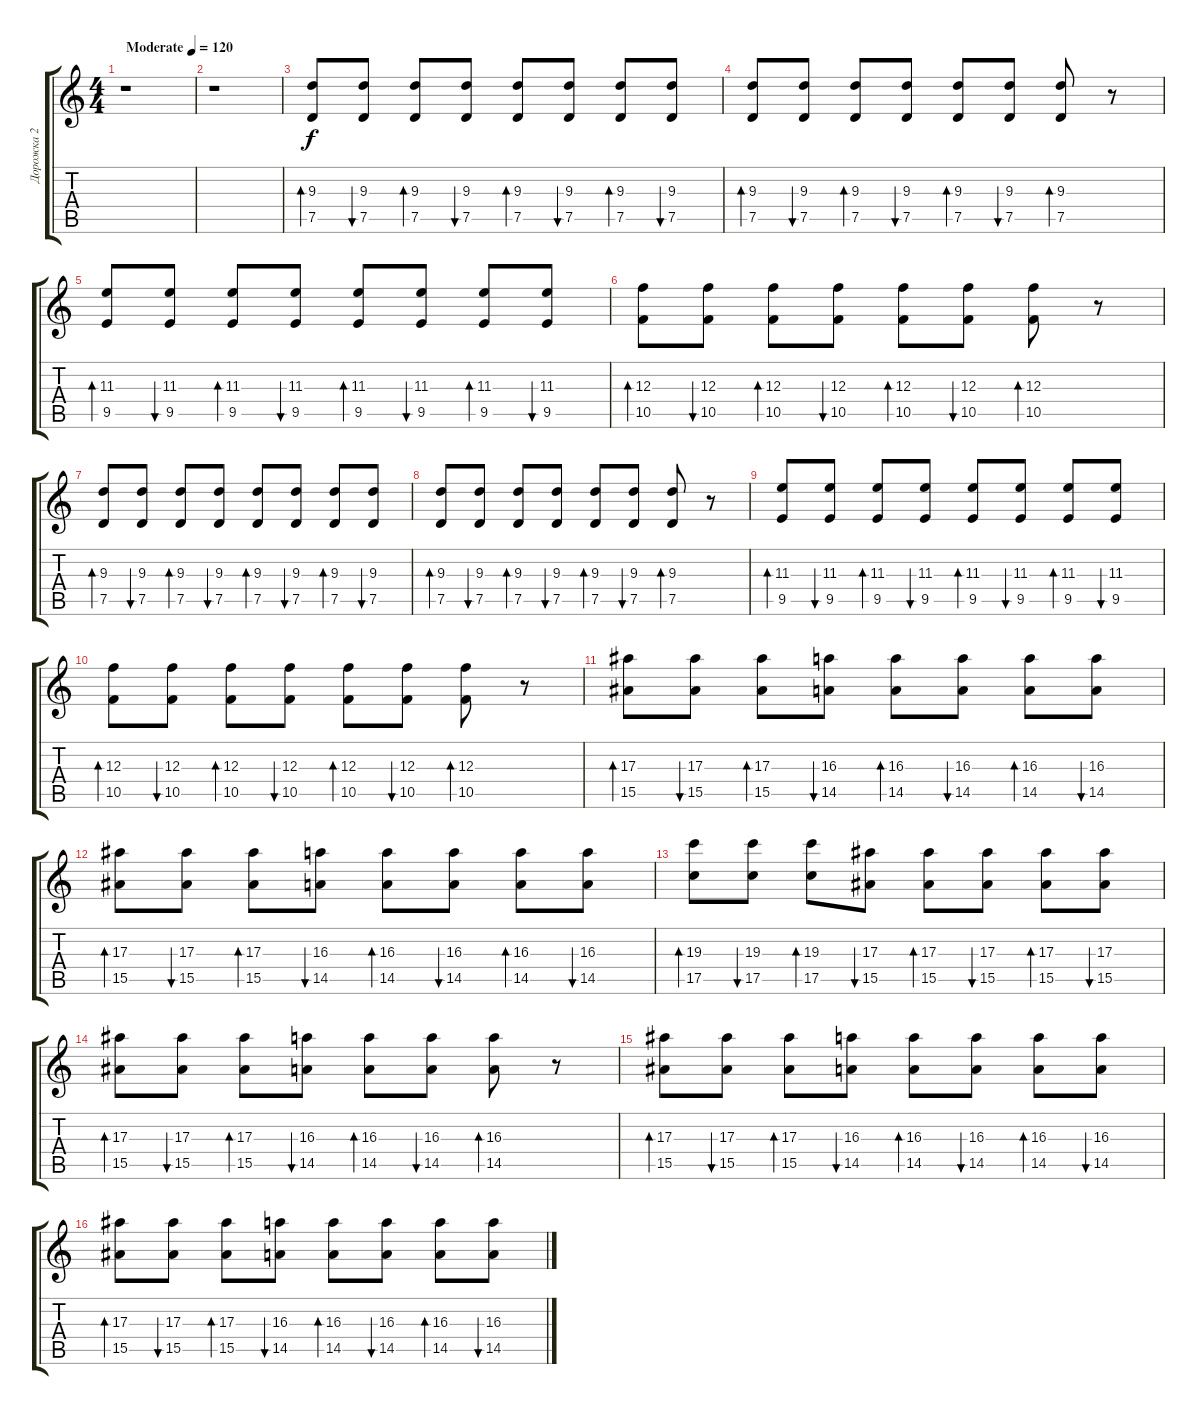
\track ("Дорожка 2" "Дорожка 2") {instrument distortionguitar}
\staff {score tabs}
\tuning (D4 A3 F3 C3 G2 C2) {hide}
\ts (4 4)
\tempo (120 "Moderate")
\clef g2
\ks c
r.1{dy f instrument distortionguitar} |
r.1 |
(9.3 7.5).8{bd 30} (9.3 7.5).8{bu 30} (9.3 7.5).8{bd 30} (9.3 7.5).8{bu 30} (9.3 7.5).8{bd 30} (9.3 7.5).8{bu 30} (9.3 7.5).8{bd 30} (9.3 7.5).8{bu 30} |
(9.3 7.5).8{bd 30} (9.3 7.5).8{bu 30} (9.3 7.5).8{bd 30} (9.3 7.5).8{bu 30} (9.3 7.5).8{bd 30} (9.3 7.5).8{bu 30} (9.3 7.5).8{bd 30} r.8 |
(11.3 9.5).8{bd 30} (11.3 9.5).8{bu 30} (11.3 9.5).8{bd 30} (11.3 9.5).8{bu 30} (11.3 9.5).8{bd 30} (11.3 9.5).8{bu 30} (11.3 9.5).8{bd 30} (11.3 9.5).8{bu 30} |
(12.3 10.5).8{bd 30} (12.3 10.5).8{bu 30} (12.3 10.5).8{bd 30} (12.3 10.5).8{bu 30} (12.3 10.5).8{bd 30} (12.3 10.5).8{bu 30} (12.3 10.5).8{bd 30} r.8 |
(9.3 7.5).8{bd 30} (9.3 7.5).8{bu 30} (9.3 7.5).8{bd 30} (9.3 7.5).8{bu 30} (9.3 7.5).8{bd 30} (9.3 7.5).8{bu 30} (9.3 7.5).8{bd 30} (9.3 7.5).8{bu 30} |
(9.3 7.5).8{bd 30} (9.3 7.5).8{bu 30} (9.3 7.5).8{bd 30} (9.3 7.5).8{bu 30} (9.3 7.5).8{bd 30} (9.3 7.5).8{bu 30} (9.3 7.5).8{bd 30} r.8 |
(11.3 9.5).8{bd 30} (11.3 9.5).8{bu 30} (11.3 9.5).8{bd 30} (11.3 9.5).8{bu 30} (11.3 9.5).8{bd 30} (11.3 9.5).8{bu 30} (11.3 9.5).8{bd 30} (11.3 9.5).8{bu 30} |
(12.3 10.5).8{bd 30} (12.3 10.5).8{bu 30} (12.3 10.5).8{bd 30} (12.3 10.5).8{bu 30} (12.3 10.5).8{bd 30} (12.3 10.5).8{bu 30} (12.3 10.5).8{bd 30} r.8 |
(17.3 15.5).8{bd 30} (17.3 15.5).8{bu 30} (17.3 15.5).8{bd 30} (16.3 14.5).8{bu 30} (16.3 14.5).8{bd 30} (16.3 14.5).8{bu 30} (16.3 14.5).8{bd 30} (16.3 14.5).8{bu 30} |
(17.3 15.5).8{bd 30} (17.3 15.5).8{bu 30} (17.3 15.5).8{bd 30} (16.3 14.5).8{bu 30} (16.3 14.5).8{bd 30} (16.3 14.5).8{bu 30} (16.3 14.5).8{bd 30} (16.3 14.5).8{bu 30} |
(19.3 17.5).8{bd 30} (19.3 17.5).8{bu 30} (19.3 17.5).8{bd 30} (17.3 15.5).8{bu 30} (17.3 15.5).8{bd 30} (17.3 15.5).8{bu 30} (17.3 15.5).8{bd 30} (17.3 15.5).8{bu 30} |
(17.3 15.5).8{bd 30} (17.3 15.5).8{bu 30} (17.3 15.5).8{bd 30} (16.3 14.5).8{bu 30} (16.3 14.5).8{bd 30} (16.3 14.5).8{bu 30} (16.3 14.5).8{bd 30} r.8 |
(17.3 15.5).8{bd 30} (17.3 15.5).8{bu 30} (17.3 15.5).8{bd 30} (16.3 14.5).8{bu 30} (16.3 14.5).8{bd 30} (16.3 14.5).8{bu 30} (16.3 14.5).8{bd 30} (16.3 14.5).8{bu 30} |
(17.3 15.5).8{bd 30} (17.3 15.5).8{bu 30} (17.3 15.5).8{bd 30} (16.3 14.5).8{bu 30} (16.3 14.5).8{bd 30} (16.3 14.5).8{bu 30} (16.3 14.5).8{bd 30} (16.3 14.5).8{bu 30}
